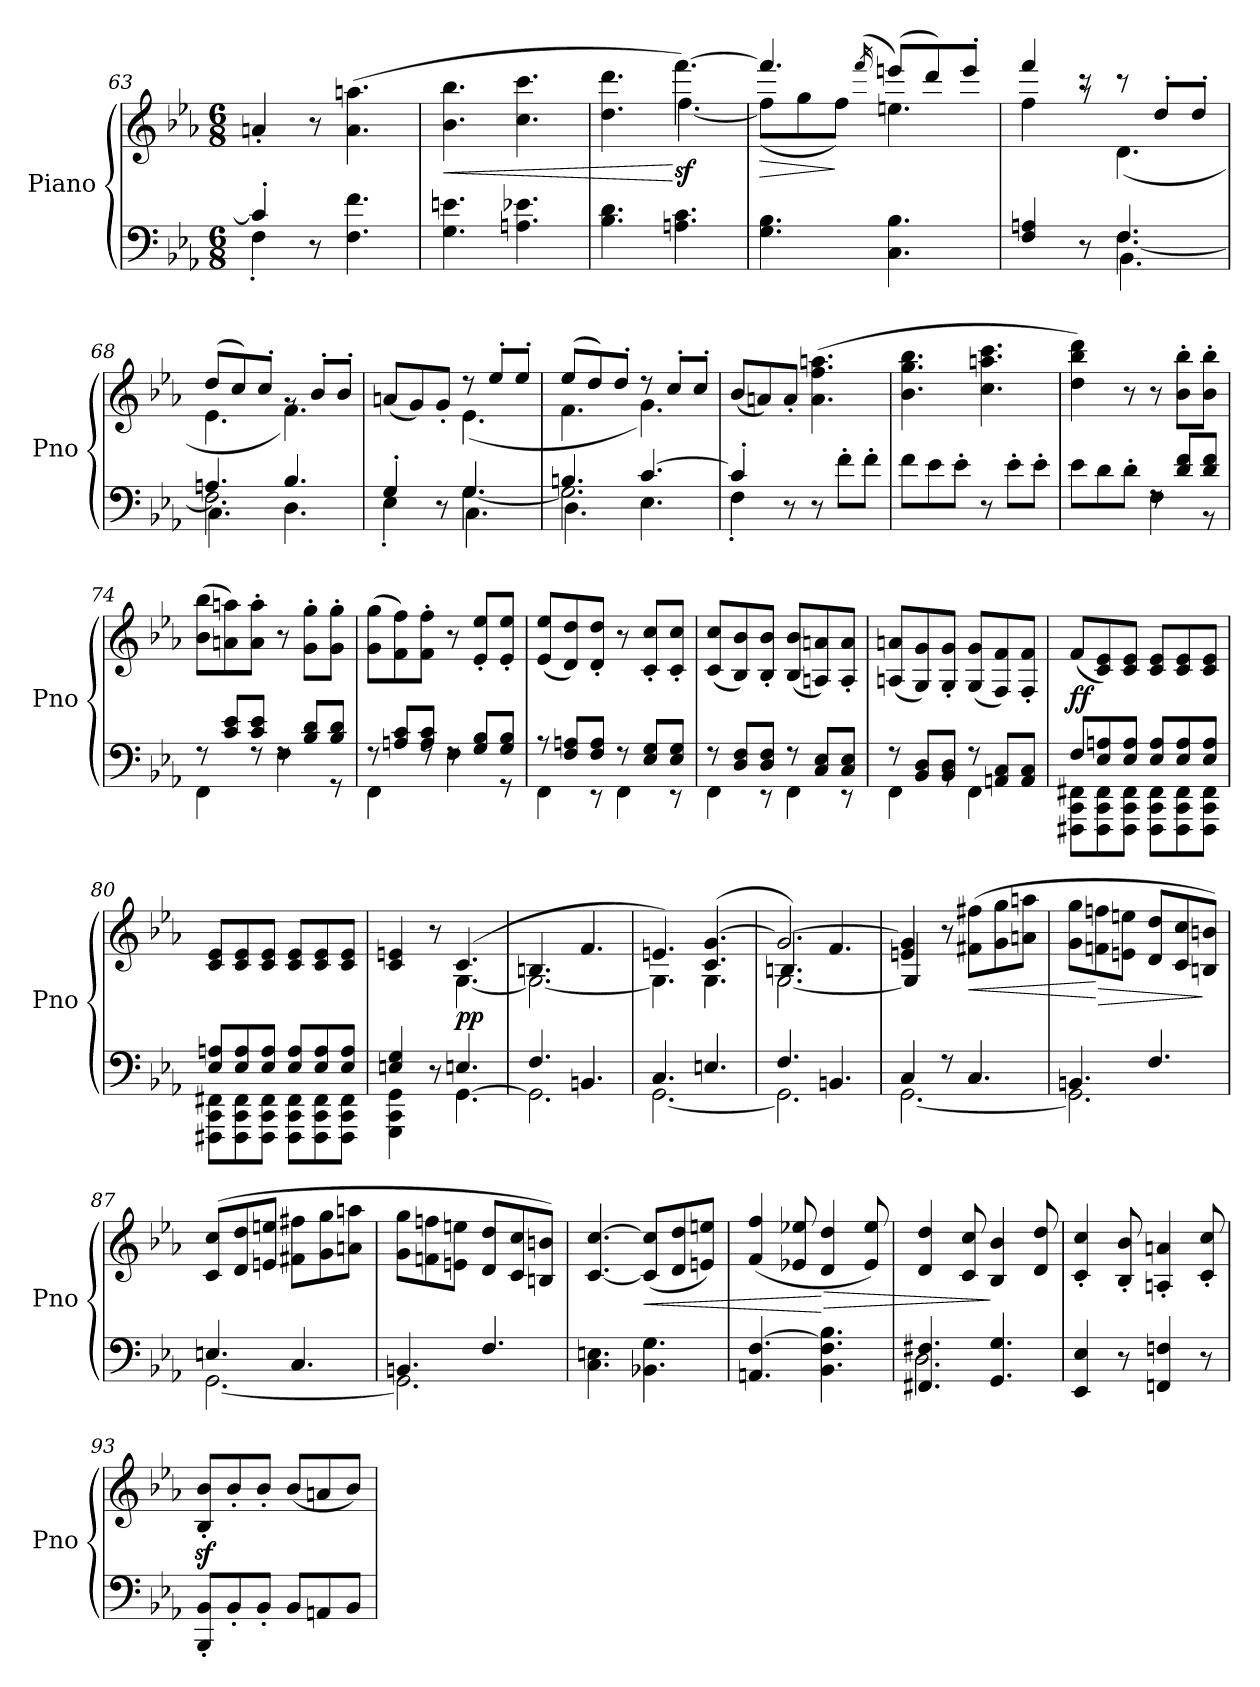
**kern	**kern	**dynam
*part1	*part1	*part1
*staff2	*staff1	*staff1/2
*I"Piano	*	*
*I'Pno	*	*
*clefF4	*clefG2	*
*k[b-e-a-]	*k[b-e-a-]	*
*M6/8	*M6/8	*
=63	=63	=63
*^	*	*
4c'/]	4F'\	4an'/	.
8r	2ryy	8r	.
4.F\ 4.f\	.	(4.a\ 4.aan\	.
*v	*v	*	*
=64	=64	=64
!	!	!LO:HP:b
4.G\ 4.en\	4.b-\ 4.bb-\	<
4.An\ 4.e-X\	4.cc\ 4.ccc\	.
=65	=65	=65
*	*^	*
4.B-\ 4.d\	4.dd\ 4.ddd\	4.ryy	.
!	!	!	!LO:DY:n=1:b
4.An\ 4.c\	[4.fff\)	[4.ff\	[ sf
=66	=66	=66	=66
!	!	!	!LO:HP:b
4.G\ 4.B-\	4.fff/]	(8ff\L]	>
.	.	8gg\	.
.	.	8ff\J)	]
.	(>16qfff/	.	.
4.C\ 4.B-\	(8eeen/L)	4.een\	.
.	8ddd/)	.	.
.	8eee'/J	.	.
=67	=67	=67	=67
*^	*	*	*
*	*^	*	*	*
4F/ 4An/	4.ryy	4.ryy	4fff/	4ff\	.
8r	.	.	8raa	8rccc	.
4.F/	[4.F\	4.BB-\	8r	(4.d\	.
.	.	.	8dd'/L	.	.
.	.	.	8dd'/J	.	.
!!LO:PB:g=z	!!
=68	=68	=68	=68	=68	=68
4.An/	2.F\]	4.C\	(8dd/L	4.e-\	.
.	.	.	8cc/)	.	.
.	.	.	8cc'/J	.	.
4.B-/	.	4.D\	8rg	4.f\)	.
.	.	.	8b-'/L	.	.
.	.	.	8b-'/J	.	.
=69	=69	=69	=69	=69	=69
4G'/	4E-'\	4.ryy	(8an/L	4.ryy	.
.	.	.	8g/)	.	.
8r	8ryy	.	8g'/J	.	.
4.G/	[4.G\	4.C\	8r	(4.e-\	.
.	.	.	8ee-'/L	.	.
.	.	.	8ee-'/J	.	.
=70	=70	=70	=70	=70	=70
4.Bn/	2.G\]	4.D\	(8ee-/L	4.f\	.
.	.	.	8dd/)	.	.
.	.	.	8dd'/J	.	.
[4.c/	.	4.E-\	8r	4.g\)	.
.	.	.	8cc'/L	.	.
.	.	.	8cc'/J	.	.
*	*v	*v	*	*	*
*	*	*v	*v	*
=71	=71	=71	=71
4c'/]	4F'\	(>8b-/L	.
.	.	8an/)	.
8r	2ryy	8a'/J	.
8r	.	(4.a\ 4.ff\ 4.aan\	.
8f'\L	.	.	.
8f'\J	.	.	.
*v	*v	*	*
=72	=72	=72
8f\L	4.b-\ 4.gg\ 4.bb-\	.
8e-\	.	.
8e-'\J	.	.
8r	4.cc\ 4.aan\ 4.ccc\	.
8e-'\L	.	.
8e-'\J	.	.
=73	=73	=73
*^	*	*
8e-\L	4.ryy	4dd\ 4bb-\ 4ddd\)	.
8d\	.	.	.
8d'\J	.	8r	.
8rF	4F\	8r	.
8d/ 8f/L	.	8b-\' 8bb-\'L	.
8d/ 8f/J	8r	8b-\' 8bb-\'J	.
!!LO:LB:g=z
=74	=74	=74	=74
8rF	4FF\	(8b-\ 8bb-\L	.
8c/ 8e-/L	.	8an\ 8aan\)	.
8c/ 8e-/J	8rF	8a\' 8aa\'J	.
8rF	4F\	8r	.
8B-/ 8d/L	.	8g\' 8gg\'L	.
8B-/ 8d/J	8r	8g\' 8gg\'J	.
=75	=75	=75	=75
8rF	4FF\	(8g\ 8gg\L	.
8An/ 8c/L	.	8f\ 8ff\)	.
8A/ 8c/J	8rF	8f\' 8ff\'J	.
8rF	4F\	8r	.
8G/ 8B-/L	.	8e-/' 8ee-/'L	.
8G/ 8B-/J	8r	8e-/' 8ee-/'J	.
=76	=76	=76	=76
!	!	!	!LO:DY:b
8r	4FF\	(8e-/ 8ee-/L	other-dynamics
8F/ 8An/L	.	8d/ 8dd/)	.
8F/ 8A/J	8r	8d/' 8dd/'J	.
8r	4FF\	8r	.
8E-/ 8G/L	.	8c/' 8cc/'L	.
8E-/ 8G/J	8r	8c/' 8cc/'J	.
=77	=77	=77	=77
8r	4FF\	(8c/ 8cc/L	.
8D/ 8F/L	.	8B-/ 8b-/)	.
8D/ 8F/J	8r	8B-/' 8b-/'J	.
8r	4FF\	(8B-/ 8b-/L	.
8C/ 8E-/L	.	8An/ 8an/)	.
8C/ 8E-/J	8r	8A/' 8a/'J	.
=78	=78	=78	=78
8r	4FF\	(8An/ 8an/L	.
8BB-/ 8D/L	.	8G/ 8g/)	.
8BB-/ 8D/J	8rBB	8G/' 8g/'J	.
8r	4FF\	(8G/ 8g/L	.
8AAn/ 8C/L	.	8F/ 8f/)	.
8AA/ 8C/J	8rBB	8F/' 8f/'J	.
!!LO:LB:g=z
=79	=79	=79	=79
!	!	!	!LO:DY:b
8F/L	8FFF#X\ 8CC\ 8FF#X\L	(8f/L	ff
8E-/ 8An/	8FFF#\ 8CC\ 8FF#\	8c/ 8e-/)	.
8E-/ 8A/J	8FFF#\ 8CC\ 8FF#\J	8c/ 8e-/J	.
8E-/ 8A/L	8FFF#\ 8CC\ 8FF#\L	8c/ 8e-/L	.
8E-/ 8A/	8FFF#\ 8CC\ 8FF#\	8c/ 8e-/	.
8E-/ 8A/J	8FFF#\ 8CC\ 8FF#\J	8c/ 8e-/J	.
=80	=80	=80	=80
8E-/ 8An/L	8FFF#X\ 8CC\ 8FF#X\L	8c/ 8e-/L	.
8E-/ 8A/	8FFF#\ 8CC\ 8FF#\	8c/ 8e-/	.
8E-/ 8A/J	8FFF#\ 8CC\ 8FF#\J	8c/ 8e-/J	.
8E-/ 8A/L	8FFF#\ 8CC\ 8FF#\L	8c/ 8e-/L	.
8E-/ 8A/	8FFF#\ 8CC\ 8FF#\	8c/ 8e-/	.
8E-/ 8A/J	8FFF#\ 8CC\ 8FF#\J	8c/ 8e-/J	.
=81	=81	=81	=81
*	*^	*^	*
4En/ 4G/	4GGG\ 4CC\ 4GG\	4.ryy	4c/ 4en/	4.ryy	.
2ryy	8r	.	8r	.	.
!	!	!	!	!	!LO:DY:b
.	4.En/	[4.GG\	(4.c/	[4.G\	pp
*	*v	*v	*	*	*
=82	=82	=82	=82	=82
4.F/	2.GG\]	4.Bn/	2.G\_	.
4.BBn/	.	4.f/	.	.
=83	=83	=83	=83	=83
4.C/	[2.GG\	4.en/)	4.G\]	.
4.En/	.	(4.c/ [4.g/	4.G\	.
=84	=84	=84	=84	=84
*	*	*	*^	*
4.F/	2.GG\]	2.g/_	[2.G\	4.Bn/)	.
4.BBn/	.	.	.	4.f/	.
*	*	*	*v	*v	*
=85	=85	=85	=85	=85
4C/	[2.GG\	4en/ 4g/]	4G/]	.
8r	.	8r	2ryy	.
!	!	!	!	!LO:HP:b
4.C/	.	(>8f#X\ 8ff#X\L	.	<
.	.	8g\ 8gg\	.	.
.	.	8an\ 8aan\J	.	.
*	*	*v	*v	*
!!LO:LB:g=z
=86	=86	=86	=86
4.BBn/	2.GG\]	8g\ 8gg\L	.
!	!	!	!LO:HP:n=1:b
.	.	8fn\ 8ffn\	[ >
.	.	8en\ 8een\J	.
4.F/	.	8d/ 8dd/L	.
.	.	8c/ 8cc/	.
.	.	8Bn/ 8bn/J)	]
=87	=87	=87	=87
4.En/	[2.GG\	(8c/ 8cc/L	.
.	.	8d/ 8dd/	.
.	.	8en/ 8een/J	.
4.C/	.	8f#X\ 8ff#X\L	.
.	.	8g\ 8gg\	.
.	.	8an\ 8aan\J	.
=88	=88	=88	=88
4.BBn/	2.GG\]	8g\ 8gg\L	.
.	.	8fn\ 8ffn\	.
.	.	8en\ 8een\J	.
4.F/	.	8d/ 8dd/L	.
.	.	8c/ 8cc/	.
.	.	8Bn/ 8bn/J)	.
*v	*v	*	*
=89	=89	=89
4.C\ 4.En\	[4.c/ [4.cc/	.
!	!	!LO:HP:b
4.BB-X\ 4.G\	(8c/] 8cc/]L	<
.	8d/ 8dd/	.
.	8en/ 8een/J)	.
=90	=90	=90
4.AAn/ [4.F/	(4f/ 4ff/	.
.	8e-X/ 8ee-X/	.
!	!	!LO:HP:n=1:b
4.BB-\ 4.F\] 4.B-\	4d/ 4dd/	[ >
.	8e-/ 8ee-/)	.
=91	=91	=91
*^	*	*
4.FF#X/ 4.F#X/	2.D\	4d/ 4dd/	.
.	.	8c/ 8cc/	.
4.GG/ 4.G/	.	4B-/ 4b-/	]
.	.	8d/ 8dd/	.
*v	*v	*	*
!!LO:LB:g=z
=92	=92	=92
4EE-/ 4E-/	4c/' 4cc/'	.
8r	8B-/' 8b-/'	.
4FFn/ 4Fn/	4An/' 4an/'	.
8r	8c/' 8cc/'	.
=93	=93	=93
8BBB-/' 8BB-/'L	8B-/z<' 8b-/z<'L	.
8BB-'/	8b-'/	.
8BB-'/J	8b-'/J	.
8BB-/L	(8b-/L	.
8AAn/	8an/	.
8BB-/J	8b-/J)	.
=	=	=
*-	*-	*-
